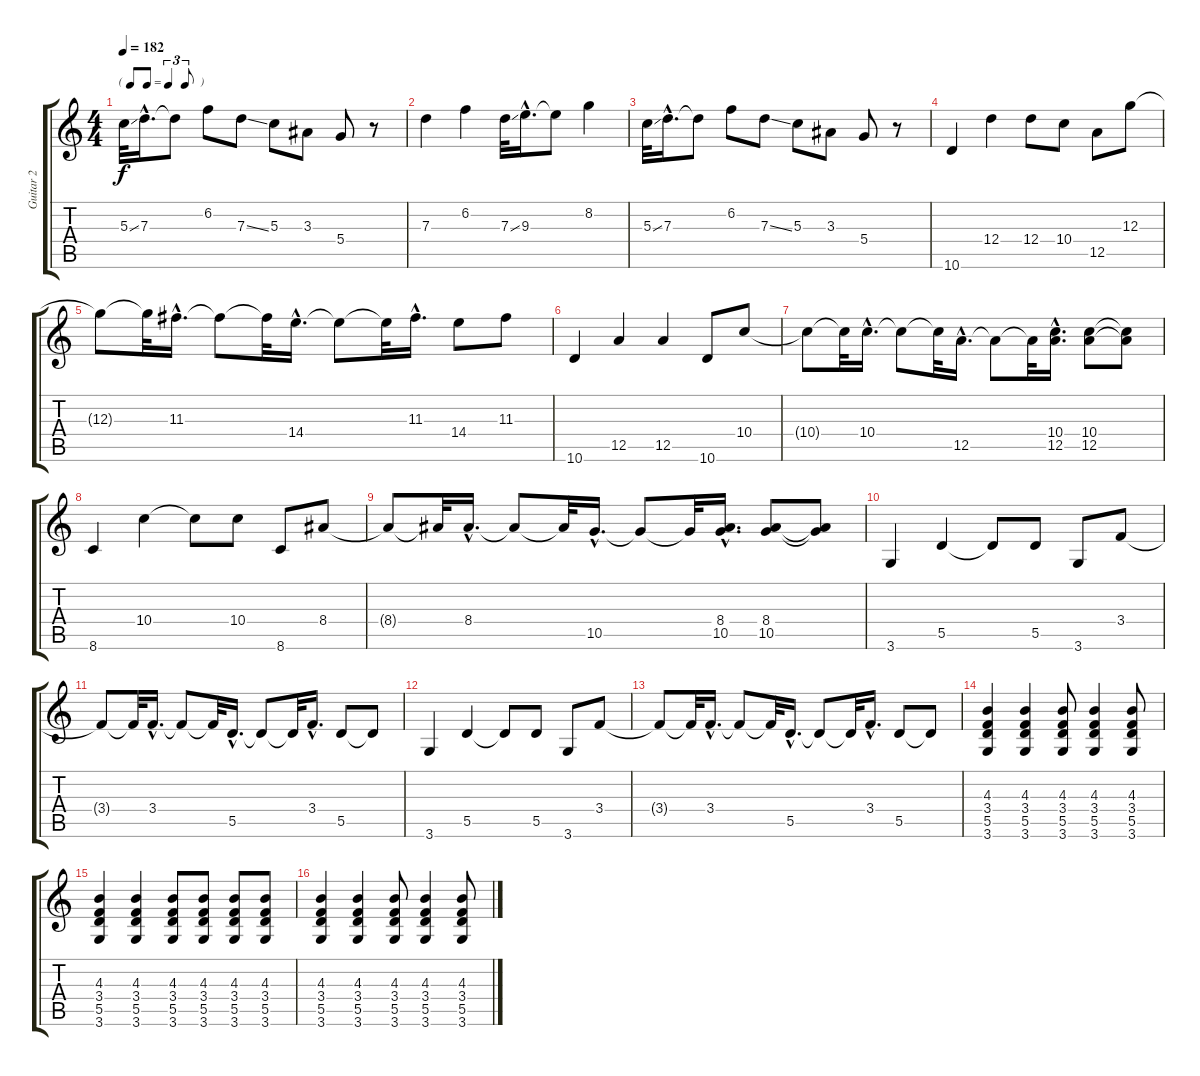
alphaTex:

\track ("Guitar 2" "Guitar 2") {instrument electricguitarclean}
\staff {score tabs}
\tuning (E4 B3 G3 D3 A2 E2) {hide}
\ts (4 4)
\tf triplet8th
\tempo 182
\clef g2
\ks c
5.3{ss}.32{dy f} 7.3{hac}.16{d} 7.3{t}.8 6.2.8 7.3{ss}.8 5.3.8 3.3.8 5.4.8 r.8 |
7.3.4 6.2.4 7.3{ss}.32 9.3{hac}.16{d} 9.3{t}.8 8.2.4 |
5.3{ss}.32 7.3{hac}.16{d} 7.3{t}.8 6.2.8 7.3{ss}.8 5.3.8 3.3.8 5.4.8 r.8 |
10.6.4 12.4.4 12.4.8 10.4.8 12.5.8 12.3.8 |
12.3{t}.8 12.3{t}.32 11.3{hac}.16{d} 11.3{t}.8 11.3{t}.32 14.4{hac}.16{d} 14.4{t}.8 14.4{t}.32 11.3{hac}.16{d} 14.4.8 11.3.8 |
10.6.4 12.5.4 12.5.4 10.6.8 10.4.8 |
10.4{t}.8 10.4{t}.32 10.4{hac}.16{d} 10.4{t}.8 10.4{t}.32 12.5{hac}.16{d} 12.5{t}.8 12.5{t}.32 (10.4{hac} 12.5{hac}).16{d} (10.4 12.5).8 (10.4{t} 12.5{t}).8 |
8.6.4 10.4.4 10.4{t}.8 10.4.8 8.6.8 8.4.8 |
8.4{t}.8 8.4{t}.32 8.4{hac}.16{d} 8.4{t}.8 8.4{t}.32 10.5{hac}.16{d} 10.5{t}.8 10.5{t}.32 (8.4{hac} 10.5{hac}).16{d} (8.4 10.5).8 (8.4{t} 10.5{t}).8 |
3.6.4 5.5.4 5.5{t}.8 5.5.8 3.6.8 3.4.8 |
3.4{t}.8 3.4{t}.32 3.4{hac}.16{d} 3.4{t}.8 3.4{t}.32 5.5{hac}.16{d} 5.5{t}.8 5.5{t}.32 3.4{hac}.16{d} 5.5.8 5.5{t}.8 |
3.6.4 5.5.4 5.5{t}.8 5.5.8 3.6.8 3.4.8 |
3.4{t}.8 3.4{t}.32 3.4{hac}.16{d} 3.4{t}.8 3.4{t}.32 5.5{hac}.16{d} 5.5{t}.8 5.5{t}.32 3.4{hac}.16{d} 5.5.8 5.5{t}.8 |
(4.3 3.4 5.5 3.6).4 (4.3 3.4 5.5 3.6).4 (4.3 3.4 5.5 3.6).8 (4.3 3.4 5.5 3.6).4 (4.3 3.4 5.5 3.6).8 |
(4.3 3.4 5.5 3.6).4 (4.3 3.4 5.5 3.6).4 (4.3 3.4 5.5 3.6).8 (4.3 3.4 5.5 3.6).8 (4.3 3.4 5.5 3.6).8 (4.3 3.4 5.5 3.6).8 |
(4.3 3.4 5.5 3.6).4 (4.3 3.4 5.5 3.6).4 (4.3 3.4 5.5 3.6).8 (4.3 3.4 5.5 3.6).4 (4.3 3.4 5.5 3.6).8
